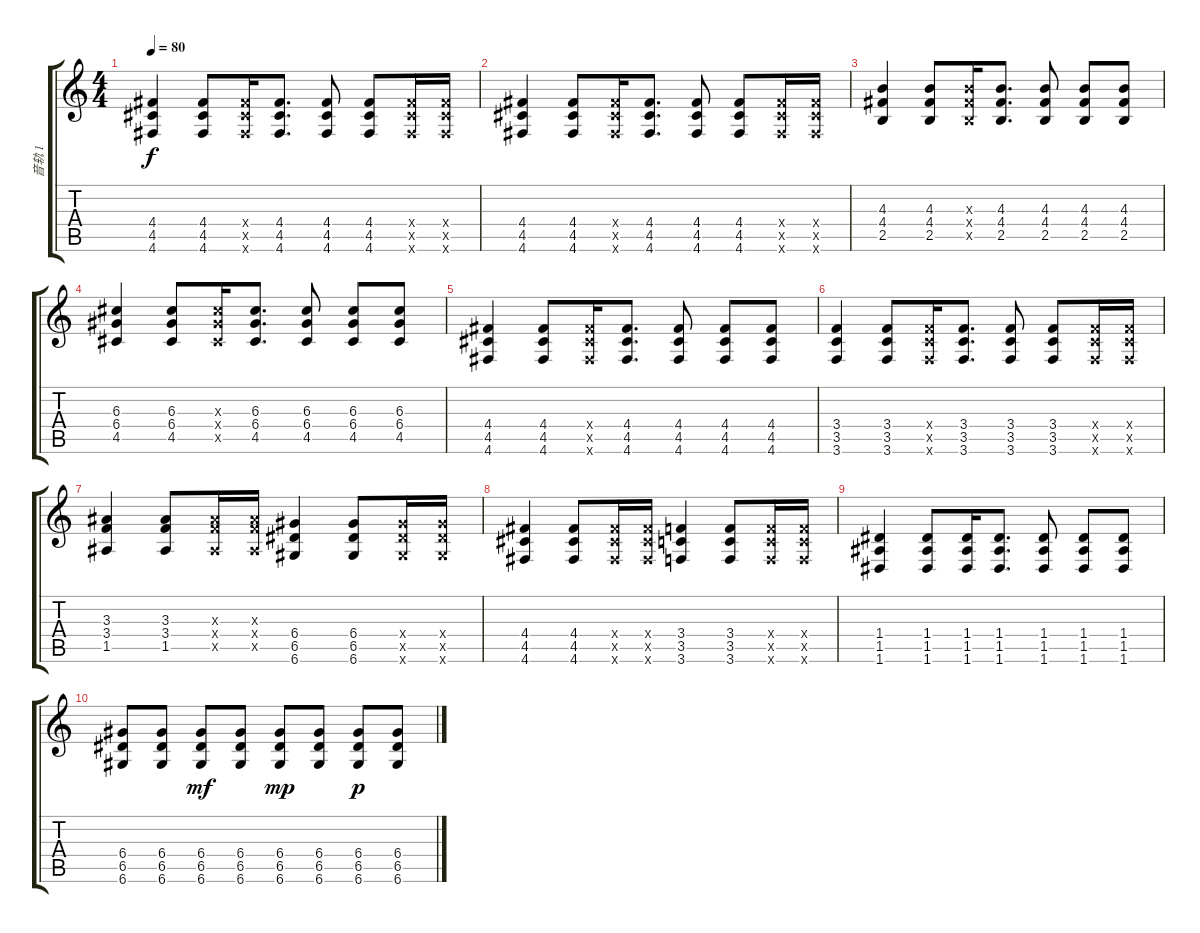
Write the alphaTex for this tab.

\track ("音轨 1" "音轨 1") {instrument acousticguitarsteel}
\staff {score tabs}
\tuning (E4 B3 G3 D3 A2 D2) {hide}
\ts (4 4)
\tempo 80
\clef g2
\ks c
(4.4 4.5 4.6).4{dy f} (4.4 4.5 4.6).8 (4.4{x} 4.5{x} 4.6{x}).16 (4.4 4.5 4.6).8{d} (4.4 4.5 4.6).8 (4.4 4.5 4.6).8 (4.4{x} 4.5{x} 4.6{x}).16 (4.4{x} 4.5{x} 4.6{x}).16 |
(4.4 4.5 4.6).4 (4.4 4.5 4.6).8 (4.4{x} 4.5{x} 4.6{x}).16 (4.4 4.5 4.6).8{d} (4.4 4.5 4.6).8 (4.4 4.5 4.6).8 (4.4{x} 4.5{x} 4.6{x}).16 (4.4{x} 4.5{x} 4.6{x}).16 |
(4.3 4.4 2.5).4 (4.3 4.4 2.5).8 (4.3{x} 4.4{x} 2.5{x}).16 (4.3 4.4 2.5).8{d} (4.3 4.4 2.5).8 (4.3 4.4 2.5).8 (4.3 4.4 2.5).8 |
(6.3 6.4 4.5).4 (6.3 6.4 4.5).8 (6.3{x} 6.4{x} 4.5{x}).16 (6.3 6.4 4.5).8{d} (6.3 6.4 4.5).8 (6.3 6.4 4.5).8 (6.3 6.4 4.5).8 |
(4.4 4.5 4.6).4 (4.4 4.5 4.6).8 (4.4{x} 4.5{x} 4.6{x}).16 (4.4 4.5 4.6).8{d} (4.4 4.5 4.6).8 (4.4 4.5 4.6).8 (4.4 4.5 4.6).8 |
(3.4 3.5 3.6).4 (3.4 3.5 3.6).8 (3.4{x} 3.5{x} 3.6{x}).16 (3.4 3.5 3.6).8{d} (3.4 3.5 3.6).8 (3.4 3.5 3.6).8 (3.4{x} 3.5{x} 3.6{x}).16 (3.4{x} 3.5{x} 3.6{x}).16 |
(3.3 3.4 1.5).4 (3.3 3.4 1.5).8 (3.3{x} 3.4{x} 1.5{x}).16 (3.3{x} 3.4{x} 1.5{x}).16 (6.4 6.5 6.6).4 (6.4 6.5 6.6).8 (6.4{x} 6.5{x} 6.6{x}).16 (6.4{x} 6.5{x} 6.6{x}).16 |
(4.4 4.5 4.6).4 (4.4 4.5 4.6).8 (4.4{x} 4.5{x} 4.6{x}).16 (4.4{x} 4.5{x} 4.6{x}).16 (3.4 3.5 3.6).4 (3.4 3.5 3.6).8 (3.4{x} 3.5{x} 3.6{x}).16 (3.4{x} 3.5{x} 3.6{x}).16 |
(1.4 1.5 1.6).4 (1.4 1.5 1.6).8 (1.4 1.5 1.6).16 (1.4 1.5 1.6).8{d} (1.4 1.5 1.6).8 (1.4 1.5 1.6).8 (1.4 1.5 1.6).8 |
(6.4 6.5 6.6).8 (6.4 6.5 6.6).8 (6.4 6.5 6.6).8{dy mf} (6.4 6.5 6.6).8 (6.4 6.5 6.6).8{dy mp} (6.4 6.5 6.6).8 (6.4 6.5 6.6).8{dy p} (6.4 6.5 6.6).8
